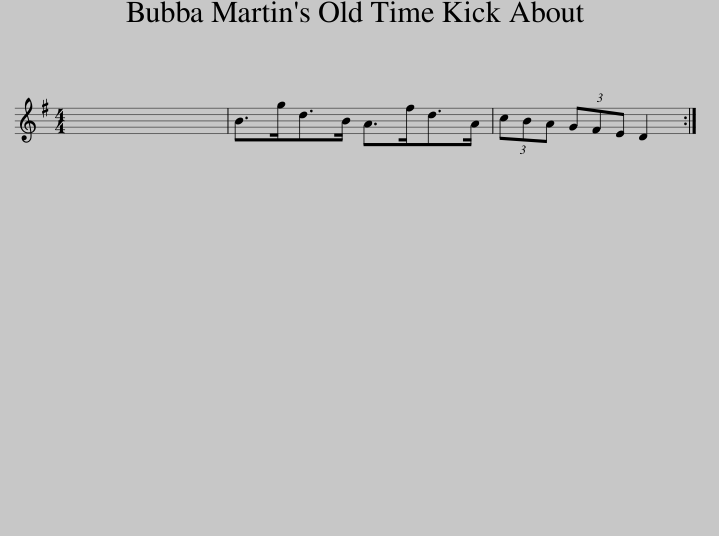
X:1
L:1/8
M:4/4
I:linebreak $
K:G
V:1 treble
V:1
 x8 | B>gd>B A>fd>A | (3cBA (3GFE D2 :| %3
